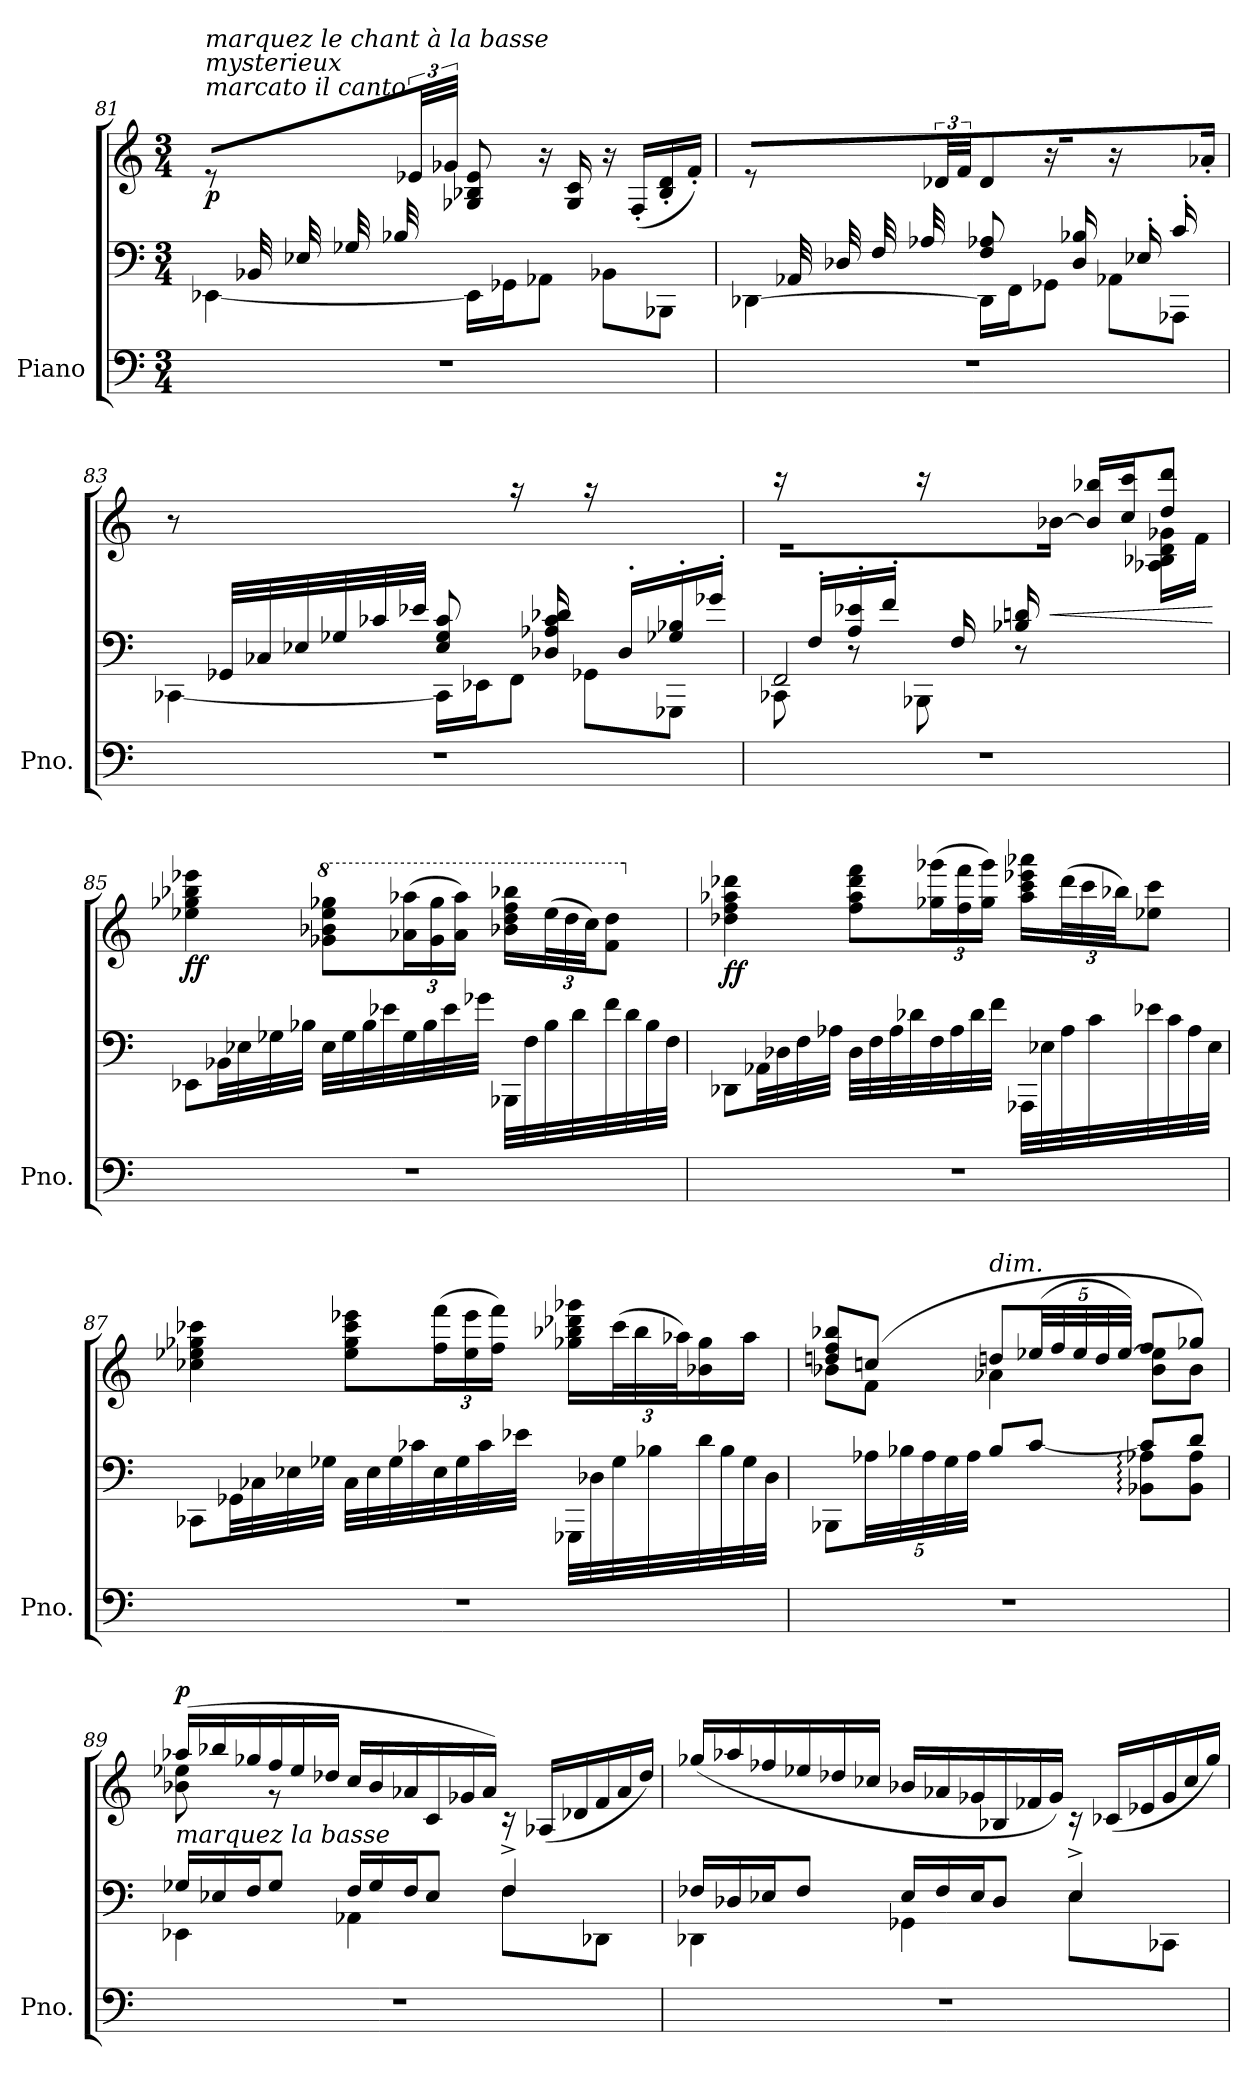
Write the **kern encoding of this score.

**kern	**kern	**kern	**dynam
*part1	*part1	*part1	*part1
*staff3	*staff2	*staff1	*staff1/2/3
*I"Piano	*	*	*
*I'Pno.	*	*	*
*clefF4	*clefF4	*clefG2	*
*k[]	*k[]	*k[]	*
*M3/4	*M3/4	*M3/4	*
=81	=81	=81	=81
*	*^	*	*
!	!	!	!LO:TX:a:i:t=marcato il canto	!
!	!	!	!LO:TX:a:i:t=mysterieux	!
!	!	!	!LO:TX:a:i:t=marquez le chant à la basse	!
!	!	!	!	!LO:DY:b
2.r	8ryy	[4EE-X\	8r	p
*	*Xtuplet	*	*	*
.	(>48BB-X/LLL	.	12ryy	.
.	48E-X/	.	.	.
.	48G-X/	.	.	.
.	48B-X/	.	.	.
.	24%13ryy	.	48e-X/	.
.	.	.	48g-X/JJJ)	.
.	.	16EE-\LL]	8G-X/ 8B-X/ 8e-/	.
.	.	16GG-X\J	.	.
.	.	8AA-X\J	16r	.
.	.	.	16G-/ 16c/	.
.	.	8BB-X\L	16r	.
.	.	.	(>16F'/LL	.
.	.	8BBB-X\J	16B-/' 16d/'	.
.	.	.	16f'/JJ)	.
!!LO:LB:g=z
=82	=82	=82	=82	=82
*	*	*^	*^	*
2.r	8ryy	4ryy	[4DD-X\	8re	4.ryy	.
.	(>48AA-X/LLL	.	.	12ryy	.	.
.	48D-X/	.	.	.	.	.
.	48F/	.	.	.	.	.
.	48A-X/	.	.	.	.	.
.	48%11ryy	.	.	48d-X/	.	.
.	.	.	.	48f/JJJ)	.	.
.	.	8F/ 8A-X/	16DD-\LL]	8d-/	.	.
.	.	.	16FF\J	.	.	.
.	.	4.ryy	8GG-X\J	16r	8ryy	.
.	16D-/ 16B-X/	.	.	16ryy	.	.
.	16ryy	.	8AA-X\L	16r	4ryy	.
.	(>16E-X'/LL	.	.	8ryy	.	.
.	16c'/	.	8AAA-X\J	.	.	.
.	16ryy	.	.	16a-X'/JJ)	.	.
*	*	*v	*v	*	*	*
*	*	*	*v	*v	*
=83	=83	=83	=83	=83
2.r	8ryy	[4CC-X\	8r	.
.	48GG-X/LLL	.	4ryy	.
.	48C-X/	.	.	.
.	48E-X/	.	.	.
.	48G-X/	.	.	.
.	48c-X/	.	.	.
.	48e-X/JJJ	.	.	.
.	8E-/ 8G-/ 8c-/	16CC-\LL]	.	.
.	.	16EE-X\J	.	.
.	16ryy	8FF\J	16raa	.
.	16D-X/ 16A-X/ 16c-/ 16d-X/	.	16ryy	.
.	16ryy	8GG-X\L	16raa	.
.	16D-'/LL	.	8.ryy	.
.	16G-X/' 16B-X/'	8GGG-X\J	.	.
.	16g-X'/JJ	.	.	.
!!LO:LB:g=z
=84	=84	=84	=84	=84
*	*	*^	*^	*
2.r	16ryy	2FF/	8CC-X\	16rccc	8ryy	.
.	16F'/LL	.	.	8.ryy	.	.
*	*	*	*	*v	*v	*
.	16A/' 16e-X/'	.	8r	.	.
.	16f'/JJ	.	.	.	.
.	16ryy	.	8BBB-X\	16rccc	.
.	16F/LL	.	.	8ryy	.
.	16B-X/ 16dn/	.	8r	.	.
!	!	!	!	!	!LO:HP:b
.	4ryy	.	.	[16b-X\JJ	<
.	.	8ryy	4ryy	16b-/] 16bb-X/LL	.
.	.	.	.	16cc/ 16ccc/J	.
*	*	*	*	*^	*
.	.	8ryy	.	8dd/ 8ddd/J	16A-X\ 16B-X\ 16d\ 16g-X\LL	.
.	16ryy	.	.	.	16f\JJ	.
*	*v	*v	*v	*	*	*
*	*	*v	*v	*
.	.	.	[
=85	=85	=85	=85
!	!	!	!LO:DY:b
2.r	8EE-X\L	4ee-X\ 4gg-X\ 4bb-X\ 4eee-X\	ff
.	32BB-X\LL	.	.
.	32E-X\	.	.
.	32G-X\	.	.
.	32B-X\JJJ	.	.
*	*	*8va	*
.	32E-\LLL	8gg-X\ 8bb-X\ 8eee-\ 8ggg-X\L	.
.	32G-\	.	.
.	32B-\	.	.
.	32e-X\	.	.
*	*	*Xbrackettup	*
.	32G-\	(24aa-X\ 24aaa-X\L	.
.	32B-\	.	.
.	.	24gg-\ 24ggg-\	.
.	32e-\	.	.
.	.	24aa-\ 24aaa-\JJ)	.
.	32g-X\JJJ	.	.
.	32BBB-X\LLL	16bb-X\ 16ddd\ 16fff\ 16bbb-X\LL	.
.	32F\	.	.
.	32B-\	(48eee-\L	.
.	.	48ddd\	.
.	32d\	.	.
.	.	48ccc\JJ)	.
.	32f\	8ff\ 8ddd\J	.
.	32d\	.	.
.	32B-\	.	.
.	32F\JJJ	.	.
!!LO:PB:g=z
=86	=86	=86	=86
*	*	*X8va	*
!	!	!	!LO:DY:b
2.r	8DD-X\L	4dd-X\ 4ff\ 4aa-X\ 4ddd-X\	ff
.	32AA-X\LL	.	.
.	32D-X\	.	.
.	32F\	.	.
.	32A-X\JJJ	.	.
.	32D-\LLL	8ff\ 8aa-\ 8ddd-\ 8fff\L	.
.	32F\	.	.
.	32A-\	.	.
.	32d-X\	.	.
.	32F\	(24gg-X\ 24ggg-X\L	.
.	32A-\	.	.
.	.	24ff\ 24fff\	.
.	32d-\	.	.
.	.	24gg-\ 24ggg-\JJ)	.
.	32f\JJJ	.	.
.	32AAA-X\LLL	16aa-\ 16ccc\ 16eee-X\ 16aaa-X\LL	.
.	32E-X\	.	.
.	32A-\	(48ddd-\L	.
.	.	48ccc\	.
.	32c\	.	.
.	.	48bb-X\JJ)	.
.	32e-X\	8ee-X\ 8ccc\J	.
.	32c\	.	.
.	32A-\	.	.
.	32E-\JJJ	.	.
=87	=87	=87	=87
2.r	8CC-X\L	4cc-X\ 4ee-X\ 4gg-X\ 4ccc-X\	.
.	32GG-X\LL	.	.
.	32C-X\	.	.
.	32E-X\	.	.
.	32G-X\JJJ	.	.
.	32C-\LLL	8ee-\ 8gg-\ 8ccc-\ 8eee-X\L	.
.	32E-\	.	.
.	32G-\	.	.
.	32c-X\	.	.
.	32E-\	(>24ff\ 24fff\L	.
.	32G-\	.	.
.	.	24ee-\ 24eee-\	.
.	32c-\	.	.
.	.	24ff\ 24fff\JJ)	.
.	32e-X\JJJ	.	.
.	32GGG-X\LLL	16gg-X\ 16bb-X\ 16ddd-X\ 16ggg-X\LL	.
.	32D-X\	.	.
.	32G-\	(48ccc-\L	.
.	.	48bb-\	.
.	32B-X\	.	.
.	.	48aa-X\J)	.
.	32d\	16b-X\ 16gg-\	.
.	32B-\	.	.
.	32G-\	16aa-\JJ	.
.	32D-\JJJ	.	.
!!LO:LB:g=z
=88	=88	=88	=88
*	*^	*^	*
2.r	8BBB-X\L	2ryy	8ddn/ 8ff/ 8bb-X/L	8b-X\L	.
*	*tuplet	*	*	*	*
*	*Xbrackettup	*	*	*	*
.	40A-X\LL	.	(8ccn/J	8f\J	.
.	40B-X\	.	.	.	.
.	40A-\	.	.	.	.
.	40G\	.	.	.	.
.	40A-\JJJ	.	.	.	.
!	!	!	!LO:TX:a:i:t=dim.	!	!
.	8B-/L	.	8ddn/L	4a-X\	.
.	[8c/J	.	(40ee-X/LL	.	.
.	.	.	40ff/	.	.
.	.	.	40ee-/	.	.
.	.	.	40dd/	.	.
.	.	.	[40ee-/JJJ)	.	.
.	8c/L]	8BB-X\: 8A-X\:L	8ff/L	8b-\ 8ee-\]L	.
.	8d/J	8BB-\ 8A-\J	8gg-X/J)	8b-\J	.
=89	=89	=89	=89	=89	=89
*	*Xtuplet	*	*Xtuplet	*	*
!	!	!	!LO:TX:b:i:t=marquez la basse	!	!
!	!	!	!	!	!LO:DY:a
2.r	24G-X/LL	4EE-X\	(24aa-X/LL	8b-X\ 8ee-X\	p
.	24E-X/	.	24bb-X/	.	.
.	24F/J	.	24gg-X/	.	.
.	8G-/J	.	24ff/	8r	.
.	.	.	24ee-/	.	.
.	.	.	24dd-X/JJ	.	.
.	24F/LL	4AA-X\	24cc/LL	2ryy	.
.	24G-/	.	24b-/	.	.
.	24F/J	.	24a-X/	.	.
.	8E-/J	.	24c/	.	.
.	.	.	24g-X/	.	.
.	.	.	24a-/JJ)	.	.
.	4F^/	8F\L	24rc	.	.
.	.	.	(24A-X/LL	.	.
.	.	.	24d-X/	.	.
.	.	8DD-X\J	24f/	.	.
.	.	.	24a-/	.	.
.	.	.	24dd-/JJ)	.	.
*	*	*	*v	*v	*
!!LO:LB:g=z
=90	=90	=90	=90	=90
2.r	24F-X/LL	4DD-X\	(>24gg-X/LL	.
.	24D-X/	.	24aa-X/	.
.	24E-X/J	.	24ff-X/	.
.	8F-/J	.	24ee-X/	.
.	.	.	24dd-X/	.
.	.	.	24cc-X/JJ	.
.	24E-/LL	4GG-X\	24b-X/LL	.
.	24F-/	.	24a-X/	.
.	24E-/J	.	24g-X/	.
.	8D-/J	.	24B-X/	.
.	.	.	24f-X/	.
.	.	.	24g-/JJ)	.
.	4E-^/	8E-\L	24rc	.
.	.	.	(>24c-X/LL	.
.	.	.	24e-X/	.
.	.	8CC-X\J	24g-/	.
.	.	.	24cc-/	.
.	.	.	24gg-/JJ)	.
*	*v	*v	*	*
=	=	=	=
*-	*-	*-	*-
